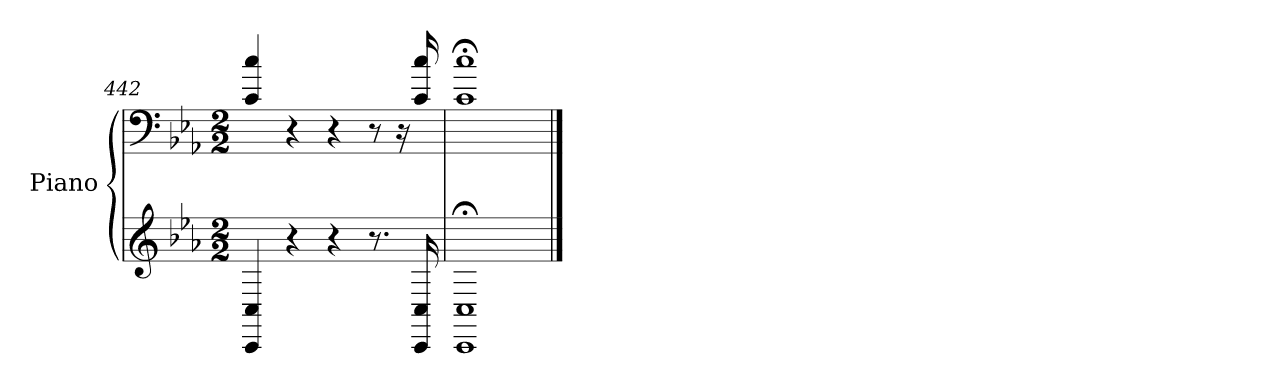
**kern	**kern
*part1	*part1
*staff2	*staff1
*I"Piano	*
*I'Pno	*
*clefG2	*clefF4
*k[b-e-a-]	*k[b-e-a-]
*M2/2	*M2/2
=442	=442
4CC/ 4C/	4c/ 4cc/
4r	4r
4r	4r
8.r	8r
.	16r
16CC/ 16C/	16c/ 16cc/
=443	=443
*^	*^
1C;<	1CC	1cc;<	1c
*v	*v	*	*
*	*v	*v
==	==
*-	*-
